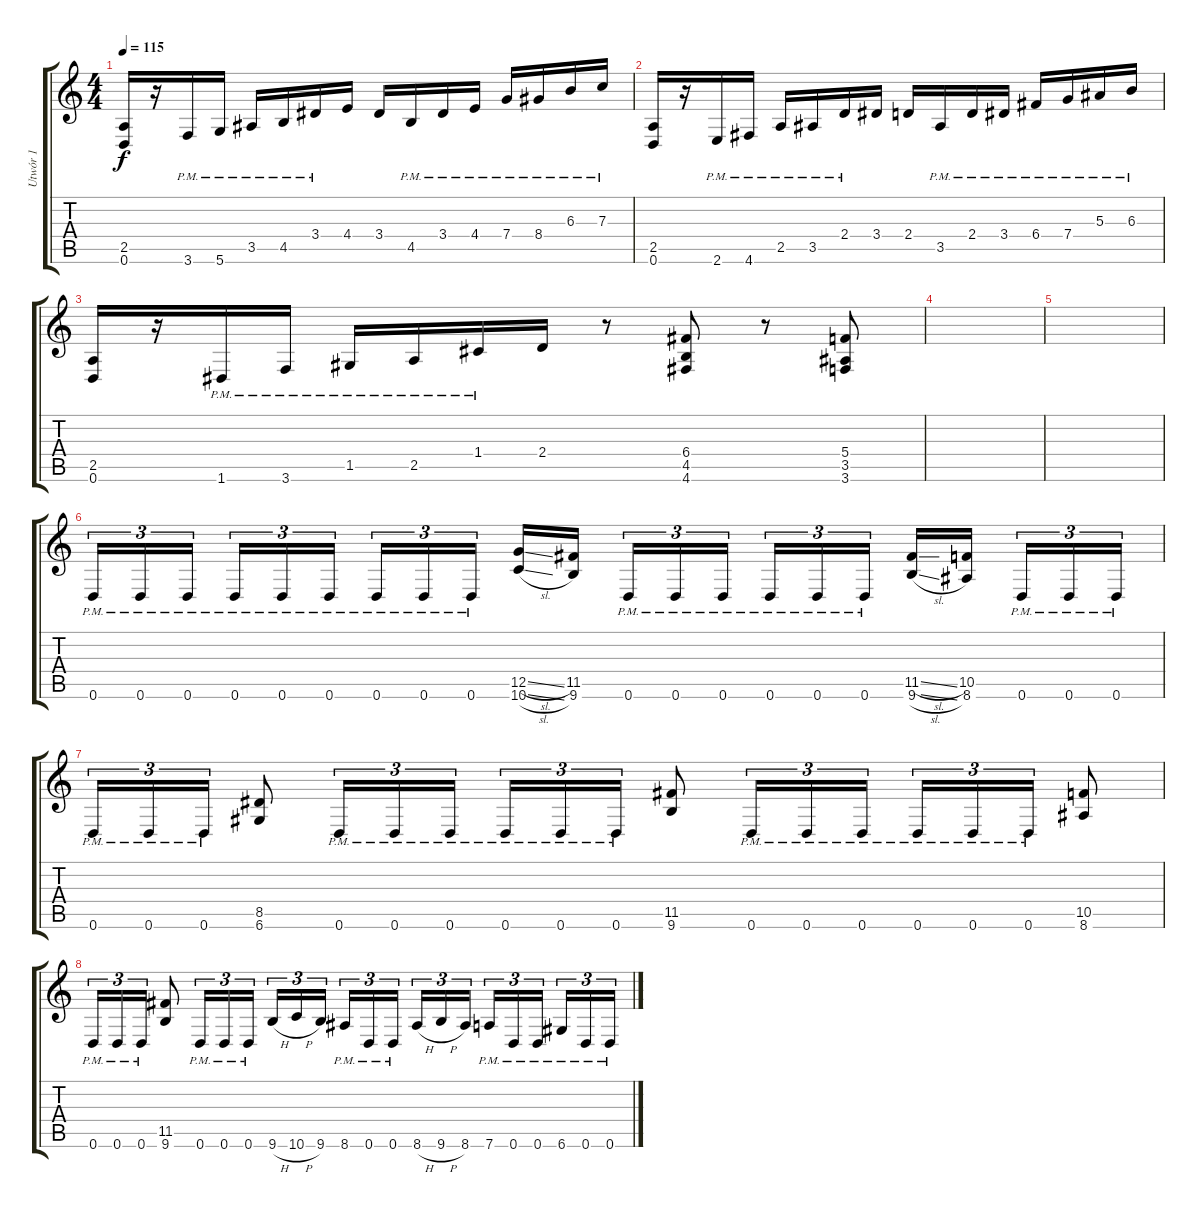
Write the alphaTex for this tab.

\track ("Utwór 1" "Utwór 1") {instrument distortionguitar}
\staff {score tabs}
\tuning (D4 A3 F3 C3 G2 D2) {hide}
\ts (4 4)
\tempo 115
\clef g2
\ks c
(2.5 0.6).16{dy f} r.16 3.6{pm}.16 5.6{pm}.16 3.5{pm}.16 4.5{pm}.16 3.4{pm}.16 4.4.16 3.4.16 4.5{pm}.16 3.4{pm}.16 4.4{pm}.16 7.4{pm}.16 8.4{pm}.16 6.3{pm}.16 7.3{pm}.16 |
(2.5 0.6).16 r.16 2.6{pm}.16 4.6{pm}.16 2.5{pm}.16 3.5{pm}.16 2.4{pm}.16 3.4.16 2.4.16 3.5{pm}.16 2.4{pm}.16 3.4{pm}.16 6.4{pm}.16 7.4{pm}.16 5.3{pm}.16 6.3{pm}.16 |
(2.5 0.6).16 r.16 1.6{pm}.16 3.6{pm}.16 1.5{pm}.16 2.5{pm}.16 1.4{pm}.16 2.4.16 r.8 (6.4 4.5 4.6).8 r.8 (5.4 3.5 3.6).8 |
|
|
0.6{pm}.16{tu (3 2)} 0.6{pm}.16{tu (3 2)} 0.6{pm}.16{tu (3 2) beam splitsecondary} 0.6{pm}.16{tu (3 2)} 0.6{pm}.16{tu (3 2)} 0.6{pm}.16{tu (3 2)} 0.6{pm}.16{tu (3 2)} 0.6{pm}.16{tu (3 2)} 0.6{pm}.16{tu (3 2) beam splitsecondary} (12.5{sl} 10.6{sl}).16 (11.5 9.6).16 0.6{pm}.16{tu (3 2)} 0.6{pm}.16{tu (3 2)} 0.6{pm}.16{tu (3 2) beam splitsecondary} 0.6{pm}.16{tu (3 2)} 0.6{pm}.16{tu (3 2)} 0.6{pm}.16{tu (3 2)} (11.5{sl} 9.6{sl}).16 (10.5 8.6).16{beam splitsecondary} 0.6{pm}.16{tu (3 2)} 0.6{pm}.16{tu (3 2)} 0.6{pm}.16{tu (3 2)} |
0.6{pm}.16{tu (3 2)} 0.6{pm}.16{tu (3 2)} 0.6{pm}.16{tu (3 2)} (8.5 6.6).8 0.6{pm}.16{tu (3 2)} 0.6{pm}.16{tu (3 2)} 0.6{pm}.16{tu (3 2) beam splitsecondary} 0.6{pm}.16{tu (3 2)} 0.6{pm}.16{tu (3 2)} 0.6{pm}.16{tu (3 2)} (11.5 9.6).8 0.6{pm}.16{tu (3 2)} 0.6{pm}.16{tu (3 2)} 0.6{pm}.16{tu (3 2)} 0.6{pm}.16{tu (3 2)} 0.6{pm}.16{tu (3 2)} 0.6{pm}.16{tu (3 2)} (10.5 8.6).8 |
0.6{pm}.16{tu (3 2)} 0.6{pm}.16{tu (3 2)} 0.6{pm}.16{tu (3 2)} (11.5 9.6).8 0.6{pm}.16{tu (3 2)} 0.6{pm}.16{tu (3 2)} 0.6{pm}.16{tu (3 2) beam splitsecondary} 9.6{h}.16{tu (3 2)} 10.6{h}.16{tu (3 2)} 9.6.16{tu (3 2)} 8.6{pm}.16{tu (3 2)} 0.6{pm}.16{tu (3 2)} 0.6{pm}.16{tu (3 2) beam splitsecondary} 8.6{h}.16{tu (3 2)} 9.6{h}.16{tu (3 2)} 8.6.16{tu (3 2)} 7.6{pm}.16{tu (3 2)} 0.6{pm}.16{tu (3 2)} 0.6{pm}.16{tu (3 2) beam splitsecondary} 6.6{pm}.16{tu (3 2)} 0.6{pm}.16{tu (3 2)} 0.6{pm}.16{tu (3 2)}
